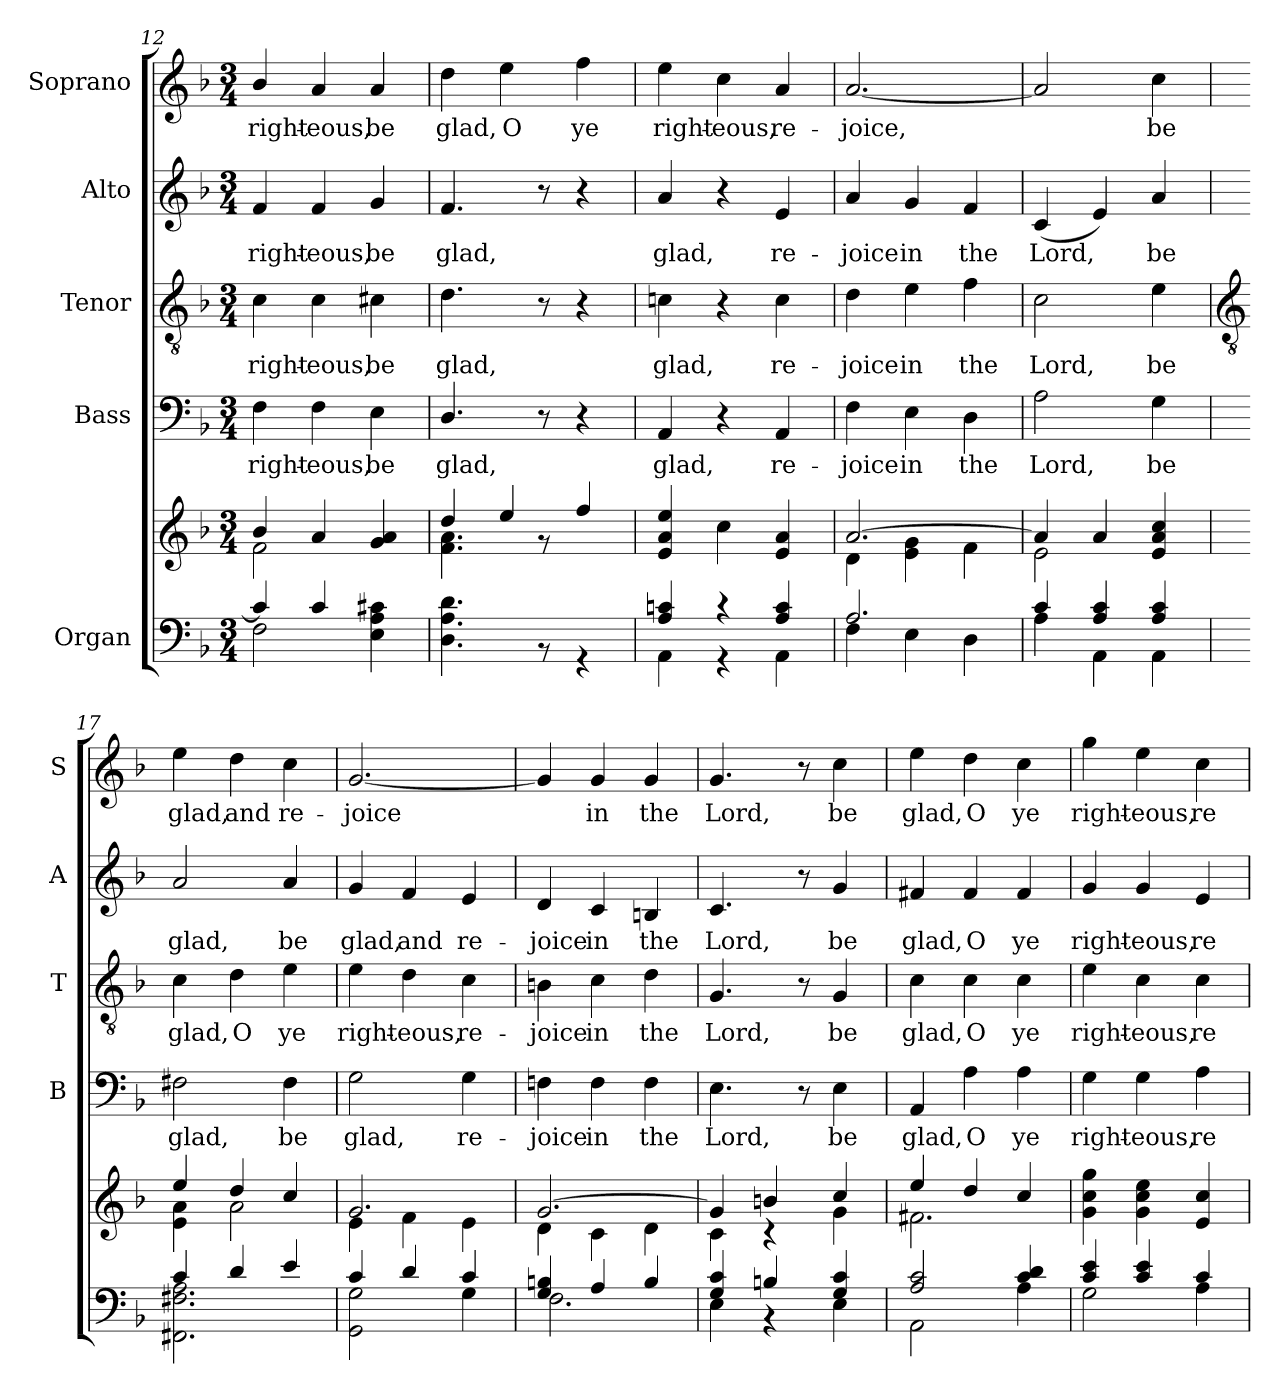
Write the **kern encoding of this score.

**kern	**kern	**kern	**text	**kern	**text	**kern	**text	**kern	**text
*part5	*part5	*part4	*part4	*part3	*part3	*part2	*part2	*part1	*part1
*staff6	*staff5	*staff4	*staff4	*staff3	*staff3	*staff2	*staff2	*staff1	*staff1
*I"Organ	*	*I"Bass	*	*I"Tenor	*	*I"Alto	*	*I"Soprano	*
*	*	*I'B	*	*I'T	*	*I'A	*	*I'S	*
*clefF4	*clefG2	*clefF4	*	*clefGv2	*	*clefG2	*	*clefG2	*
*k[b-]	*k[b-]	*k[b-]	*	*k[b-]	*	*k[b-]	*	*k[b-]	*
*F:	*F:	*F:	*	*F:	*	*F:	*	*F:	*
*M3/4	*M3/4	*M3/4	*	*M3/4	*	*M3/4	*	*M3/4	*
=12	=12	=12	=12	=12	=12	=12	=12	=12	=12
*^	*^	*	*	*	*	*	*	*	*
!	!	!	!	!	!LO:LY:b	!	!LO:LY:b	!	!LO:LY:b	!	!LO:LY:b
2F\	4c/]	4b-/	2f\	4F	right-	4c	right-	4f	right-	4b-/	right-
!	!	!	!	!	!LO:LY:b	!	!LO:LY:b	!	!LO:LY:b	!	!LO:LY:b
.	4c/	4a/	.	4F	-eous,	4c	-eous,	4f	-eous,	4a	-eous,
!	!	!	!	!	!LO:LY:b	!	!LO:LY:b	!	!LO:LY:b	!	!LO:LY:b
4ryy	4E\ 4A\ 4c#X\	4g/ 4a/	4ryy	4E	be	4c#X	be	4g	be	4a	be
=13	=13	=13	=13	=13	=13	=13	=13	=13	=13	=13	=13
!LO:N:vis=1	!	!	!	!	!LO:LY:b	!	!LO:LY:b	!	!LO:LY:b	!	!LO:LY:b
2.ryy	4.D\ 4.A\ 4.d\	4dd/	4.f\ 4.a\	4.D/	glad,	4.d	glad,	4.f	glad,	4dd	glad,
!	!	!	!	!	!	!	!	!	!	!	!LO:LY:b
.	.	4ee/	.	.	.	.	.	.	.	4ee	O
.	8r	.	8r	8r	.	8r	.	8r	.	.	.
!	!	!	!	!	!	!	!	!	!	!	!LO:LY:b
.	4r	4ff/	4ryy	4r	.	4r	.	4r	.	4ff	ye
=14	=14	=14	=14	=14	=14	=14	=14	=14	=14	=14	=14
!	!	!	!LO:N:vis=1	!	!LO:LY:b	!	!LO:LY:b	!	!LO:LY:b	!	!LO:LY:b
4A/ 4cn/	4AA\	4e/ 4a/ 4ee/	2.ryy	4AA	glad,	4cn	glad,	4a	glad,	4ee	right-
!	!	!	!	!	!	!	!	!	!	!	!LO:LY:b
4r	4r	4cc\	.	4r	.	4r	.	4r	.	4cc	-eous,
!	!	!	!	!	!LO:LY:b	!	!LO:LY:b	!	!LO:LY:b	!	!LO:LY:b
4A/ 4c/	4AA\	4e/ 4a/	.	4AA	re-	4c	re-	4e	re-	4a	re-
=15	=15	=15	=15	=15	=15	=15	=15	=15	=15	=15	=15
!	!	!	!	!	!LO:LY:b	!	!LO:LY:b	!	!LO:LY:b	!	!LO:LY:b
2.A/	4F\	[2.a/	4d\	4F	-joice	4d	-joice	4a	-joice	[2.a	-joice,
!	!	!	!	!	!LO:LY:b	!	!LO:LY:b	!	!LO:LY:b	!	!
.	4E\	.	4e\ 4g\	4E	in	4e	in	4g	in	.	.
!	!	!	!	!	!LO:LY:b	!	!LO:LY:b	!	!LO:LY:b	!	!
.	4D\	.	4f\	4D	the	4f	the	4f	the	.	.
=16	=16	=16	=16	=16	=16	=16	=16	=16	=16	=16	=16
!	!	!	!	!	!LO:LY:b	!	!LO:LY:b	!	!LO:LY:b	!	!
4c/	4A\	4a/]	2e\	2A	Lord,	2c	Lord,	(<4c	Lord,	2a]	.
4A/ 4c/	4AA\	4a/	.	.	.	.	.	4e)	.	.	.
!	!	!	!	!	!LO:LY:b	!	!LO:LY:b	!	!LO:LY:b	!	!LO:LY:b
4A/ 4c/	4AA\	4e/ 4a/ 4cc/	4ryy	4G	be	4e	be	4a	be	4cc	be
!!LO:LB:g=z
=17	=17	=17	=17	=17	=17	=17	=17	=17	=17	=17	=17
*	*	*	*	*	*	*clefGv2	*	*	*	*	*
!	!	!	!	!	!LO:LY:b	!	!LO:LY:b	!	!LO:LY:b	!	!LO:LY:b
4c/	2.FF#X\ 2.F#X\ 2.A\	4ee/	4e\ 4a\	2F#X	glad,	4c	glad,	2a	glad,	4ee	glad,
!	!	!	!	!	!	!	!LO:LY:b	!	!	!	!LO:LY:b
4d/	.	4dd/	2a\	.	.	4d	O	.	.	4dd	and
!	!	!	!	!	!LO:LY:b	!	!LO:LY:b	!	!LO:LY:b	!	!LO:LY:b
4e/	.	4cc/	.	4F#	be	4e	ye	4a	be	4cc	re-
=18	=18	=18	=18	=18	=18	=18	=18	=18	=18	=18	=18
!	!	!	!	!	!LO:LY:b	!	!LO:LY:b	!	!LO:LY:b	!	!LO:LY:b
4c/	2GG\ 2G\	2.g/	4e\	2G	glad,	4e	right-	4g	glad,	[2.g	-joice
!	!	!	!	!	!	!	!LO:LY:b	!	!LO:LY:b	!	!
4d/	.	.	4f\	.	.	4d	-eous,	4f	and	.	.
!	!	!	!	!	!LO:LY:b	!	!LO:LY:b	!	!LO:LY:b	!	!
4c/	4G\	.	4e\	4G	re-	4c	re-	4e	re-	.	.
=19	=19	=19	=19	=19	=19	=19	=19	=19	=19	=19	=19
!	!	!	!	!	!LO:LY:b	!	!LO:LY:b	!	!LO:LY:b	!	!
4G/ 4Bn/	2.F\	[2.g/	4d\	4Fn	-joice	4Bn	-joice	4d	-joice	4g]	.
!	!	!	!	!	!LO:LY:b	!	!LO:LY:b	!	!LO:LY:b	!	!LO:LY:b
4A/	.	.	4c\	4F	in	4c	in	4c	in	4g	in
!	!	!	!	!	!LO:LY:b	!	!LO:LY:b	!	!LO:LY:b	!	!LO:LY:b
4B/	.	.	4d\	4F	the	4d	the	4Bn	the	4g	the
=20	=20	=20	=20	=20	=20	=20	=20	=20	=20	=20	=20
!	!	!	!	!	!LO:LY:b	!	!LO:LY:b	!	!LO:LY:b	!	!LO:LY:b
4G/ 4c/	4E\	4g/]	4c\	4.E	Lord,	4.G	Lord,	4.c	Lord,	4.g	Lord,
4Bn/	4r	4bn/	4r	.	.	.	.	.	.	.	.
.	.	.	.	8r	.	8r	.	8r	.	8r	.
!	!	!	!	!	!LO:LY:b	!	!LO:LY:b	!	!LO:LY:b	!	!LO:LY:b
4G/ 4c/	4E\	4cc/	4g\	4E	be	4G	be	4g	be	4cc	be
=21	=21	=21	=21	=21	=21	=21	=21	=21	=21	=21	=21
!	!	!	!	!	!LO:LY:b	!	!LO:LY:b	!	!LO:LY:b	!	!LO:LY:b
2A/ 2c/	2AA\	4ee/	2.f#X\	4AA	glad,	4c	glad,	4f#X	glad,	4ee	glad,
!	!	!	!	!	!LO:LY:b	!	!LO:LY:b	!	!LO:LY:b	!	!LO:LY:b
.	.	4dd/	.	4A	O	4c	O	4f#	O	4dd	O
!	!	!	!	!	!LO:LY:b	!	!LO:LY:b	!	!LO:LY:b	!	!LO:LY:b
4c/ 4d/	4A\	4cc/	.	4A	ye	4c	ye	4f#	ye	4cc	ye
=22	=22	=22	=22	=22	=22	=22	=22	=22	=22	=22	=22
!	!	!	!LO:N:vis=1	!	!LO:LY:b	!	!LO:LY:b	!	!LO:LY:b	!	!LO:LY:b
4c/ 4e/	2G\	4g\ 4cc\ 4gg\	2.ryy	4G	right-	4e	right-	4g	right-	4gg	right-
!	!	!	!	!	!LO:LY:b	!	!LO:LY:b	!	!LO:LY:b	!	!LO:LY:b
4c/ 4e/	.	4g\ 4cc\ 4ee\	.	4G	-eous,	4c	-eous,	4g	-eous,	4ee	-eous,
!	!	!	!	!	!LO:LY:b	!	!LO:LY:b	!	!LO:LY:b	!	!LO:LY:b
4c/	4A\	4e/ 4cc/	.	4A	re-	4c	re-	4e	re-	4cc	re-
*v	*v	*	*	*	*	*	*	*	*	*	*
*	*v	*v	*	*	*	*	*	*	*	*
=	=	=	=	=	=	=	=	=	=
*-	*-	*-	*-	*-	*-	*-	*-	*-	*-
